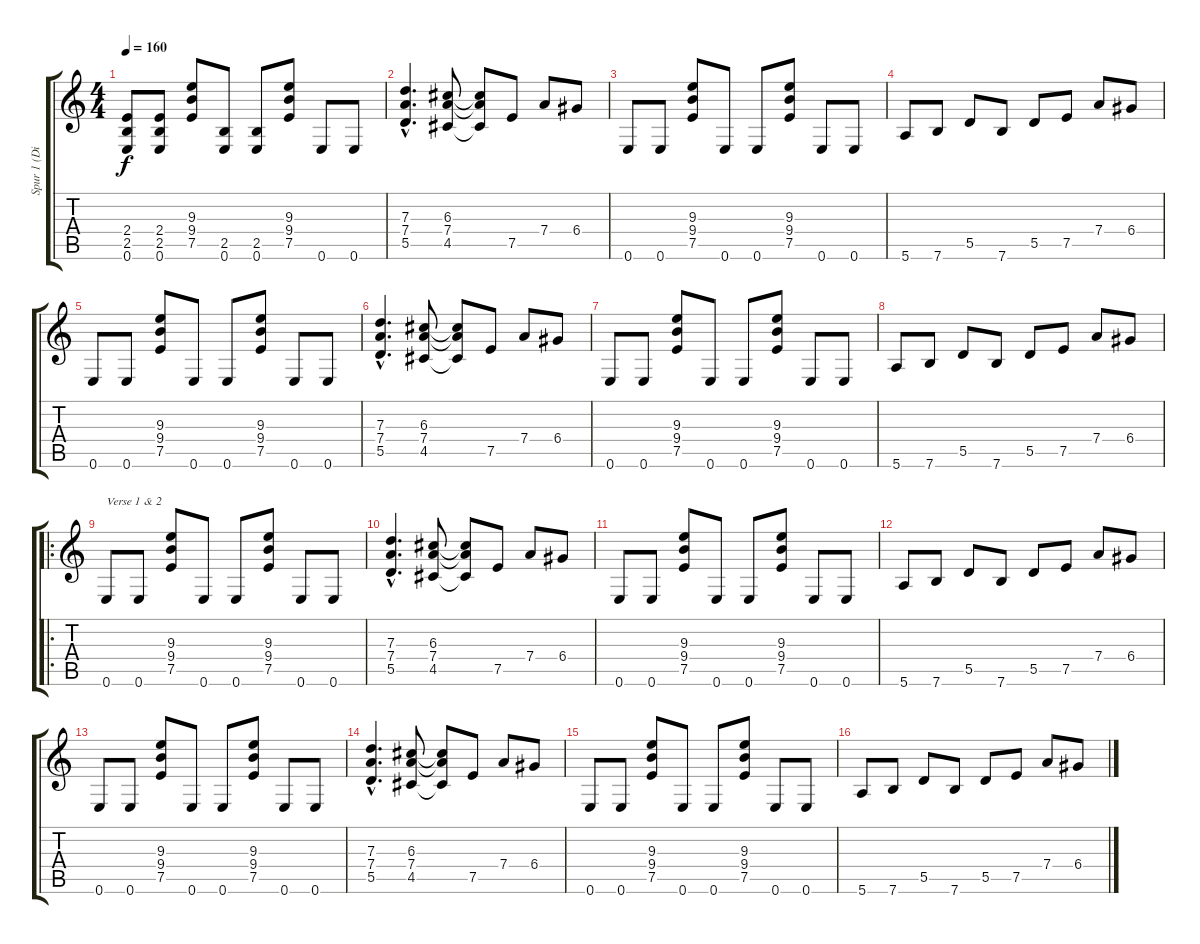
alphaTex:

\track ("Spur 1 (Disto)" "Spur 1 (Di") {instrument distortionguitar}
\staff {score tabs}
\tuning (E4 B3 G3 D3 A2 E2) {hide}
\ts (4 4)
\tempo 160
\clef g2
\ks c
(2.4 2.5 0.6).8{dy f instrument distortionguitar} (2.4 2.5 0.6).8 (9.3 9.4 7.5).8 (2.5 0.6).8 (2.5 0.6).8 (9.3 9.4 7.5).8 0.6.8 0.6.8 |
(7.3{hac} 7.4{hac} 5.5{hac}).4{d} (6.3 7.4 4.5).8 (6.3{t} 7.4{t} 4.5{t}).8 7.5.8 7.4.8 6.4.8 |
0.6.8 0.6.8 (9.3 9.4 7.5).8 0.6.8 0.6.8 (9.3 9.4 7.5).8 0.6.8 0.6.8 |
5.6.8 7.6.8 5.5.8 7.6.8 5.5.8 7.5.8 7.4.8 6.4.8 |
0.6.8 0.6.8 (9.3 9.4 7.5).8 0.6.8 0.6.8 (9.3 9.4 7.5).8 0.6.8 0.6.8 |
(7.3{hac} 7.4{hac} 5.5{hac}).4{d} (6.3 7.4 4.5).8 (6.3{t} 7.4{t} 4.5{t}).8 7.5.8 7.4.8 6.4.8 |
0.6.8 0.6.8 (9.3 9.4 7.5).8 0.6.8 0.6.8 (9.3 9.4 7.5).8 0.6.8 0.6.8 |
5.6.8 7.6.8 5.5.8 7.6.8 5.5.8 7.5.8 7.4.8 6.4.8 |
\ro
0.6.8{txt "Verse 1 & 2"} 0.6.8 (9.3 9.4 7.5).8 0.6.8 0.6.8 (9.3 9.4 7.5).8 0.6.8 0.6.8 |
(7.3{hac} 7.4{hac} 5.5{hac}).4{d} (6.3 7.4 4.5).8 (6.3{t} 7.4{t} 4.5{t}).8 7.5.8 7.4.8 6.4.8 |
0.6.8 0.6.8 (9.3 9.4 7.5).8 0.6.8 0.6.8 (9.3 9.4 7.5).8 0.6.8 0.6.8 |
5.6.8 7.6.8 5.5.8 7.6.8 5.5.8 7.5.8 7.4.8 6.4.8 |
0.6.8 0.6.8 (9.3 9.4 7.5).8 0.6.8 0.6.8 (9.3 9.4 7.5).8 0.6.8 0.6.8 |
(7.3{hac} 7.4{hac} 5.5{hac}).4{d} (6.3 7.4 4.5).8 (6.3{t} 7.4{t} 4.5{t}).8 7.5.8 7.4.8 6.4.8 |
0.6.8 0.6.8 (9.3 9.4 7.5).8 0.6.8 0.6.8 (9.3 9.4 7.5).8 0.6.8 0.6.8 |
5.6.8 7.6.8 5.5.8 7.6.8 5.5.8 7.5.8 7.4.8 6.4.8
